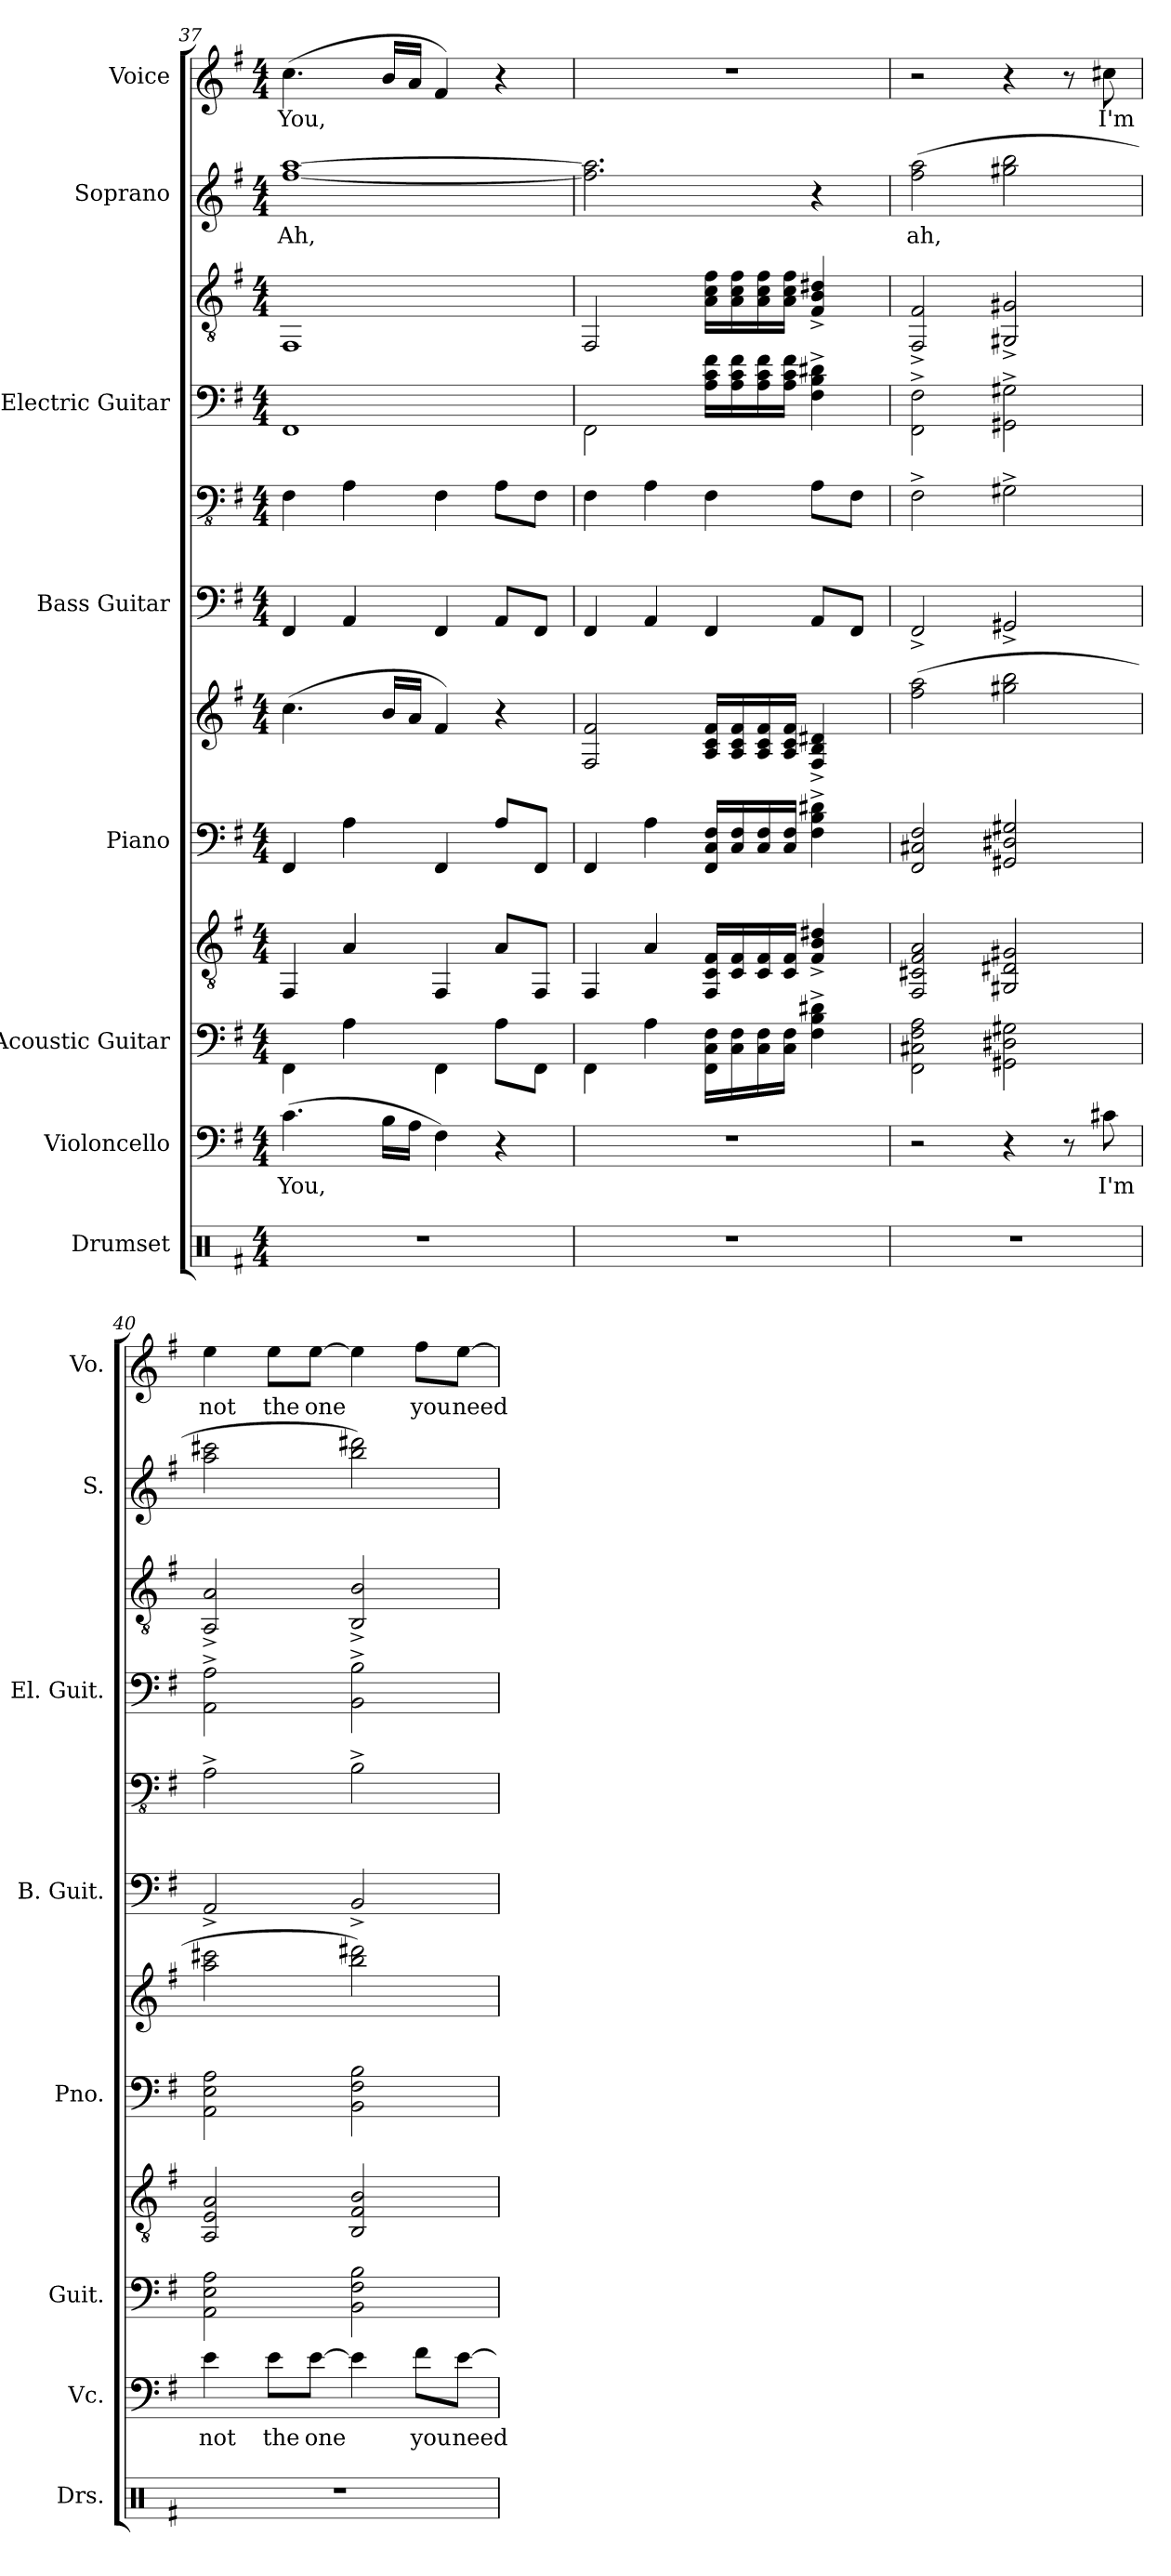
**kern	**kern	**text	**kern	**kern	**kern	**kern	**kern	**kern	**kern	**kern	**kern	**text	**kern	**text
*part8	*part7	*part7	*part6	*part6	*part5	*part5	*part4	*part4	*part3	*part3	*part2	*part2	*part1	*part1
*staff12	*staff11	*staff11	*staff10	*staff9	*staff8	*staff7	*staff6	*staff5	*staff4	*staff3	*staff2	*staff2	*staff1	*staff1
*I"Drumset	*I"Violoncello	*	*I"Acoustic Guitar	*	*I"Piano	*	*I"Bass Guitar	*	*I"Electric Guitar	*	*I"Soprano	*	*I"Voice	*
*I'Drs.	*I'Vc.	*	*I'Guit.	*	*I'Pno.	*	*I'B. Guit.	*	*I'El. Guit.	*	*I'S.	*	*I'Vo.	*
*clefX	*clefF4	*	*	*clefGv2	*clefF4	*clefG2	*	*clefFv4	*	*clefGv2	*clefG2	*	*clefG2	*
*k[f#]	*k[f#]	*	*k[f#]	*k[f#]	*k[f#]	*k[f#]	*k[f#]	*k[f#]	*k[f#]	*k[f#]	*k[f#]	*	*k[f#]	*
*M4/4	*M4/4	*	*M4/4	*M4/4	*M4/4	*M4/4	*M4/4	*M4/4	*M4/4	*M4/4	*M4/4	*	*M4/4	*
=37	=37	=37	=37	=37	=37	=37	=37	=37	=37	=37	=37	=37	=37	=37
1r	(4.c\	You,	4FF#\	4FF#/	4FF#/	(4.cc\	4FF#	4FF#\	1FF#	1FF#	[1ff# [1aa	Ah,	(4.cc\	You,
.	.	.	4A\	4A/	4A\	.	4AA	4AA\	.	.	.	.	.	.
.	16B\LL	.	.	.	.	16b/LL	.	.	.	.	.	.	16b/LL	.
.	16A\JJ	.	.	.	.	16a/JJ	.	.	.	.	.	.	16a/JJ	.
.	4F#\)	.	4FF#\	4FF#/	4FF#/	4f#/)	4FF#	4FF#\	.	.	.	.	4f#/)	.
.	4r	.	8A\L	8A/L	8A/L	4r	8AAL	8AA\L	.	.	.	.	4r	.
.	.	.	8FF#\J	8FF#/J	8FF#/J	.	8FF#J	8FF#\J	.	.	.	.	.	.
=38	=38	=38	=38	=38	=38	=38	=38	=38	=38	=38	=38	=38	=38	=38
1r	1r	.	4FF#\	4FF#/	4FF#/	2F#/ 2f#/	4FF#	4FF#\	2FF#\	2FF#/	2.ff#\] 2.aa\]	.	1r	.
.	.	.	4A\	4A/	4A\	.	4AA	4AA\	.	.	.	.	.	.
.	.	.	16FF#\ 16C\ 16F#\LL	16FF#/ 16C/ 16F#/LL	16FF#/ 16C/ 16F#/LL	16A/ 16c/ 16f#/LL	4FF#	4FF#\	16A\ 16c\ 16f#\LL	16A\ 16c\ 16f#\LL	.	.	.	.
.	.	.	16C\ 16F#\	16C/ 16F#/	16C/ 16F#/	16A/ 16c/ 16f#/	.	.	16A\ 16c\ 16f#\	16A\ 16c\ 16f#\	.	.	.	.
.	.	.	16C\ 16F#\	16C/ 16F#/	16C/ 16F#/	16A/ 16c/ 16f#/	.	.	16A\ 16c\ 16f#\	16A\ 16c\ 16f#\	.	.	.	.
.	.	.	16C\ 16F#\JJ	16C/ 16F#/JJ	16C/ 16F#/JJ	16A/ 16c/ 16f#/JJ	.	.	16A\ 16c\ 16f#\JJ	16A\ 16c\ 16f#\JJ	.	.	.	.
.	.	.	4F#\^ 4B\^ 4d#\^	4F#/^ 4B/^ 4d#X/^	4F#\^ 4B\^ 4d#X\^	4F#/^ 4B/^ 4d#X/^	8AAL	8AA\L	4F#\^ 4B\^ 4d#\^	4F#/^ 4B/^ 4d#X/^	4r	.	.	.
.	.	.	.	.	.	.	8FF#J	8FF#\J	.	.	.	.	.	.
=39	=39	=39	=39	=39	=39	=39	=39	=39	=39	=39	=39	=39	=39	=39
1r	2r	.	2FF#\ 2C#\ 2F#\ 2A\	2FF#/ 2C#X/ 2F#/ 2A/	2FF#/ 2C#X/ 2F#/	(2ff#\ 2aa\	2FF#^	2FF#^\	2FF#\^ 2F#\^	2FF#/^ 2F#/^	(2ff#\ 2aa\	ah,	2r	.
.	4r	.	2GG#\ 2D#\ 2G#\	2GG#X/ 2D#X/ 2G#X/	2GG#X/ 2D#X/ 2G#X/	2gg#X\ 2bb\	2GG#X^	2GG#X^\	2GG#\^ 2G#\^	2GG#X/^ 2G#X/^	2gg#X\ 2bb\	.	4r	.
.	8r	.	.	.	.	.	.	.	.	.	.	.	8r	.
.	8c#X\	I'm	.	.	.	.	.	.	.	.	.	.	8cc#X\	I'm
!!LO:PB:g=z
=40	=40	=40	=40	=40	=40	=40	=40	=40	=40	=40	=40	=40	=40	=40
1r	4e\	not	2AA\ 2E\ 2A\	2AA/ 2E/ 2A/	2AA\ 2E\ 2A\	2aa\ 2ccc#X\	2AA^	2AA^\	2AA\^ 2A\^	2AA/^ 2A/^	2aa\ 2ccc#X\	.	4ee\	not
.	8e\L	the	.	.	.	.	.	.	.	.	.	.	8ee\L	the
.	[8e\J	one	.	.	.	.	.	.	.	.	.	.	[8ee\J	one
.	4e\]	.	2BB\ 2F#\ 2B\	2BB/ 2F#/ 2B/	2BB\ 2F#\ 2B\	2bb\ 2ddd#X\)	2BB^	2BB^\	2BB\^ 2B\^	2BB/^ 2B/^	2bb\ 2ddd#X\)	.	4ee\]	.
.	8f#\L	you	.	.	.	.	.	.	.	.	.	.	8ff#\L	you
.	[8e\J	need	.	.	.	.	.	.	.	.	.	.	[8ee\J	need
=	=	=	=	=	=	=	=	=	=	=	=	=	=	=
*-	*-	*-	*-	*-	*-	*-	*-	*-	*-	*-	*-	*-	*-	*-
